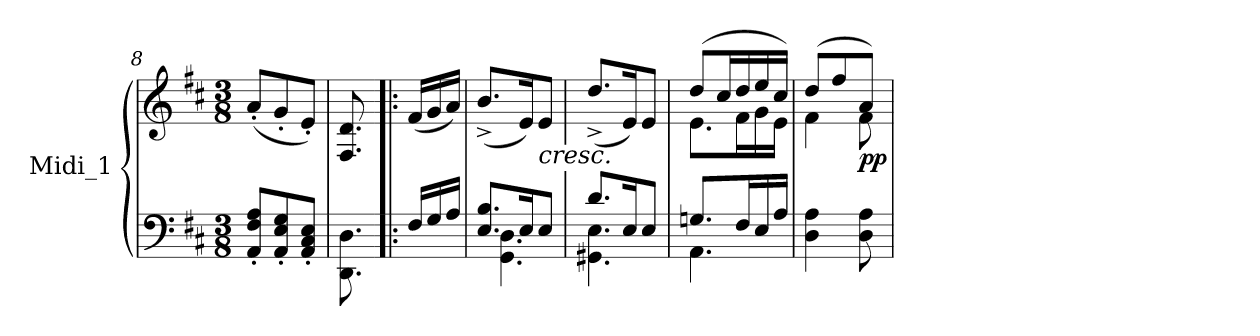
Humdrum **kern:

**kern	**kern	**dynam
*part1	*part1	*part1
*staff2	*staff1	*staff1/2
*I"Midi_1	*	*
*clefF4	*clefG2	*
*k[f#c#]	*k[f#c#]	*
*D:	*D:	*
*M3/8	*M3/8	*
=8	=8	=8
8AA/' 8F#/' 8A/'L	(<8a'/L	.
8AA/' 8E/' 8G/'	8g'/	.
8AA/' 8C#/' 8E/'J	8e'/J)	.
=9	=9	=9
8.DD\ 8.D\	8.F#/ 8.d/	.
=10!|:	=10!|:	=10!|:
16F#/LL	(<16f#/LL	.
16G/	16g/	.
16A/JJ	16a/JJ)	.
=11	=11	=11
*^	*	*
8.E/ 8.B/L	4.GG\ 4.D\	(<8.b^/L	.
16E/K	.	16e/K)	.
!	!	!LO:TX:b:i:t=cresc.	!
8E/J	.	8e/J	.
=12	=12	=12	=12
8.d/L	4.GG#X\ 4.E\	(<8.dd^/L	.
16E/K	.	16e/K)	.
8E/J	.	8e/J	.
=13	=13	=13	=13
*	*	*^	*
8.Gni/L	4.AA\	(>8dd/L	8.e\L	.
.	.	16cc#/L	.	.
16F#/L	.	16dd/	16f#\L	.
16E/	.	16ee/	16g\	.
16A/JJ	.	16cc#/JJ)	16e\JJ	.
!!LO:LB:g=z	!!
=14	=14	=14	=14	=14
4D\ 4A\	4ryy	(>8dd/L	4f#\	.
.	.	8ff#/	.	.
!	!	!	!	!LO:DY:b
8D\ 8A\	8ryy	8a/J)	8f#\	pp
*v	*v	*	*	*
*	*v	*v	*
=	=	=
*-	*-	*-
